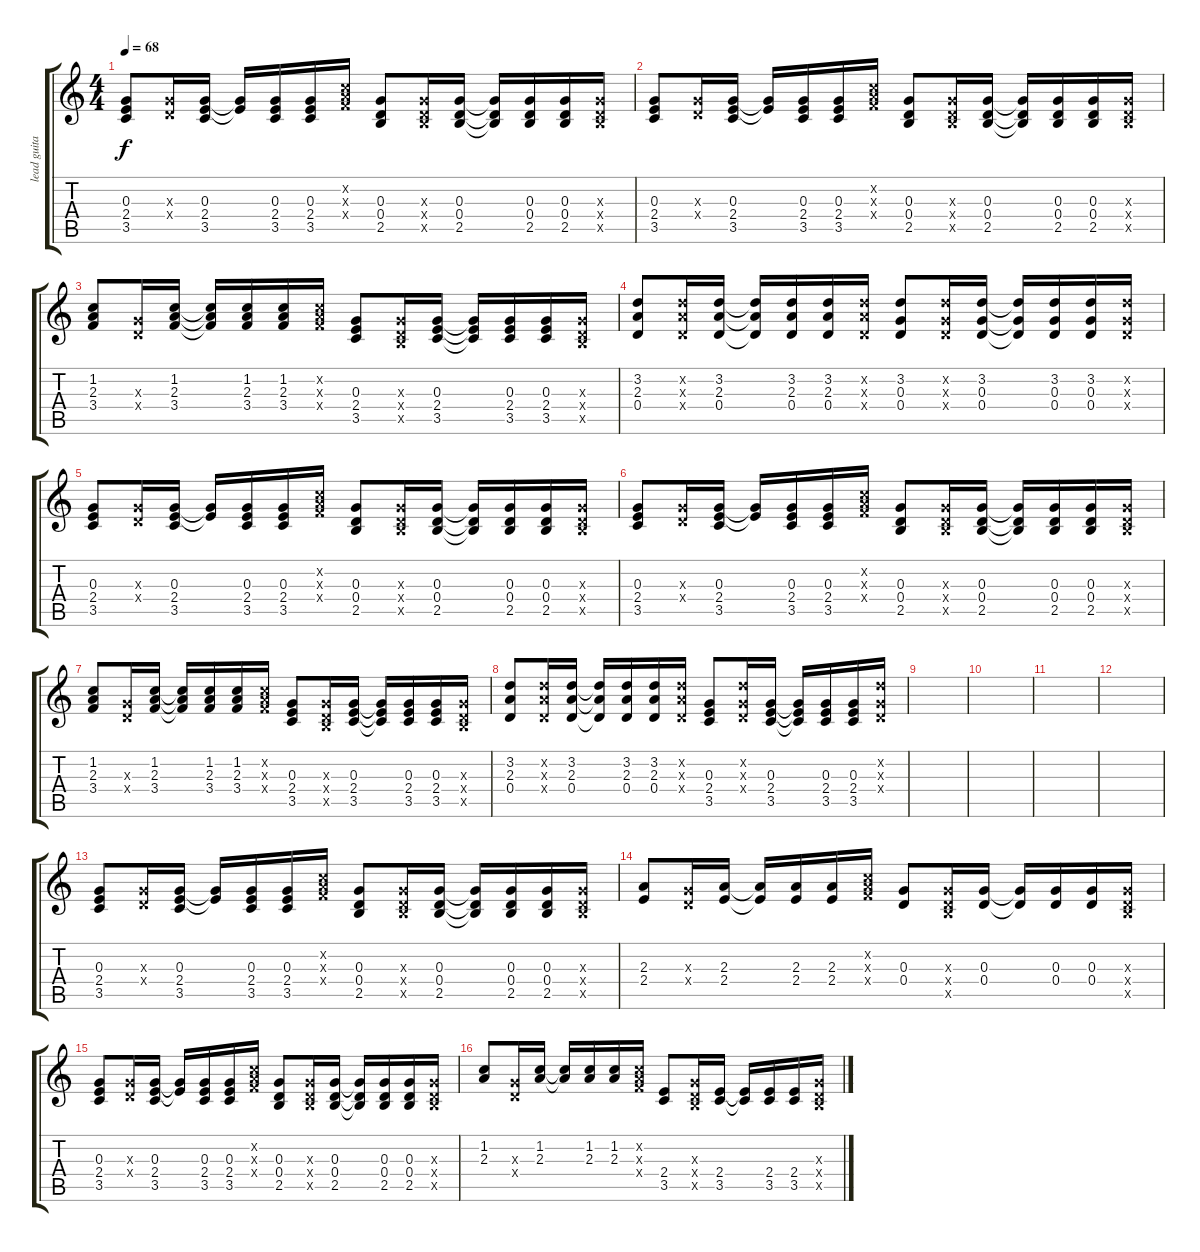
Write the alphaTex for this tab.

\track ("lead guitar" "lead guita") {instrument distortionguitar}
\staff {score tabs}
\tuning (E4 B3 G3 D3 A2 E2) {hide}
\ts (4 4)
\tempo 68
\clef g2
\ks c
(0.3 2.4 3.5).8{dy f} (0.3{x} 0.4{x}).16 (0.3 2.4 3.5).16 (0.3{t} 2.4{t}).16 (0.3 2.4 3.5).16 (0.3 2.4 3.5).16 (1.2{x} 2.3{x} 3.4{x}).16 (0.3 0.4 2.5).8 (0.3{x} 0.4{x} 2.5{x}).16 (0.3 0.4 2.5).16 (0.3{t} 0.4{t} 2.5{t}).16 (0.3 0.4 2.5).16 (0.3 0.4 2.5).16 (0.3{x} 0.4{x} 2.5{x}).16 |
(0.3 2.4 3.5).8 (0.3{x} 0.4{x}).16 (0.3 2.4 3.5).16 (0.3{t} 2.4{t}).16 (0.3 2.4 3.5).16 (0.3 2.4 3.5).16 (1.2{x} 2.3{x} 3.4{x}).16 (0.3 0.4 2.5).8 (0.3{x} 0.4{x} 2.5{x}).16 (0.3 0.4 2.5).16 (0.3{t} 0.4{t} 2.5{t}).16 (0.3 0.4 2.5).16 (0.3 0.4 2.5).16 (0.3{x} 0.4{x} 2.5{x}).16 |
(1.2 2.3 3.4).8 (0.3{x} 0.4{x}).16 (1.2 2.3 3.4).16 (1.2{t} 2.3{t} 3.4{t}).16 (1.2 2.3 3.4).16 (1.2 2.3 3.4).16 (1.2{x} 2.3{x} 3.4{x}).16 (0.3 2.4 3.5).8 (0.3{x} 0.4{x} 2.5{x}).16 (0.3 2.4 3.5).16 (0.3{t} 2.4{t} 3.5{t}).16 (0.3 2.4 3.5).16 (0.3 2.4 3.5).16 (0.3{x} 0.4{x} 2.5{x}).16 |
(3.2 2.3 0.4).8 (3.2{x} 2.3{x} 0.4{x}).16 (3.2 2.3 0.4).16 (3.2{t} 2.3{t} 0.4{t}).16 (3.2 2.3 0.4).16 (3.2 2.3 0.4).16 (3.2{x} 2.3{x} 0.4{x}).16 (3.2 0.3 0.4).8 (3.2{x} 0.3{x} 0.4{x}).16 (3.2 0.3 0.4).16 (3.2{t} 0.3{t} 0.4{t}).16 (3.2 0.3 0.4).16 (3.2 0.3 0.4).16 (3.2{x} 0.3{x} 0.4{x}).16 |
(0.3 2.4 3.5).8 (0.3{x} 0.4{x}).16 (0.3 2.4 3.5).16 (0.3{t} 2.4{t}).16 (0.3 2.4 3.5).16 (0.3 2.4 3.5).16 (1.2{x} 2.3{x} 3.4{x}).16 (0.3 0.4 2.5).8 (0.3{x} 0.4{x} 2.5{x}).16 (0.3 0.4 2.5).16 (0.3{t} 0.4{t} 2.5{t}).16 (0.3 0.4 2.5).16 (0.3 0.4 2.5).16 (0.3{x} 0.4{x} 2.5{x}).16 |
(0.3 2.4 3.5).8 (0.3{x} 0.4{x}).16 (0.3 2.4 3.5).16 (0.3{t} 2.4{t}).16 (0.3 2.4 3.5).16 (0.3 2.4 3.5).16 (1.2{x} 2.3{x} 3.4{x}).16 (0.3 0.4 2.5).8 (0.3{x} 0.4{x} 2.5{x}).16 (0.3 0.4 2.5).16 (0.3{t} 0.4{t} 2.5{t}).16 (0.3 0.4 2.5).16 (0.3 0.4 2.5).16 (0.3{x} 0.4{x} 2.5{x}).16 |
(1.2 2.3 3.4).8 (0.3{x} 0.4{x}).16 (1.2 2.3 3.4).16 (1.2{t} 2.3{t} 3.4{t}).16 (1.2 2.3 3.4).16 (1.2 2.3 3.4).16 (1.2{x} 2.3{x} 3.4{x}).16 (0.3 2.4 3.5).8 (0.3{x} 0.4{x} 2.5{x}).16 (0.3 2.4 3.5).16 (0.3{t} 2.4{t} 3.5{t}).16 (0.3 2.4 3.5).16 (0.3 2.4 3.5).16 (0.3{x} 0.4{x} 2.5{x}).16 |
(3.2 2.3 0.4).8 (3.2{x} 2.3{x} 0.4{x}).16 (3.2 2.3 0.4).16 (3.2{t} 2.3{t} 0.4{t}).16 (3.2 2.3 0.4).16 (3.2 2.3 0.4).16 (3.2{x} 2.3{x} 0.4{x}).16 (0.3 2.4 3.5).8 (3.2{x} 0.3{x} 0.4{x}).16 (0.3 2.4 3.5).16 (0.3{t} 2.4{t} 3.5{t}).16 (0.3 2.4 3.5).16 (0.3 2.4 3.5).16 (3.2{x} 0.3{x} 0.4{x}).16 |
|
|
|
|
(0.3 2.4 3.5).8 (0.3{x} 0.4{x}).16 (0.3 2.4 3.5).16 (0.3{t} 2.4{t}).16 (0.3 2.4 3.5).16 (0.3 2.4 3.5).16 (1.2{x} 2.3{x} 3.4{x}).16 (0.3 0.4 2.5).8 (0.3{x} 0.4{x} 2.5{x}).16 (0.3 0.4 2.5).16 (0.3{t} 0.4{t} 2.5{t}).16 (0.3 0.4 2.5).16 (0.3 0.4 2.5).16 (0.3{x} 0.4{x} 2.5{x}).16 |
(2.3 2.4).8 (0.3{x} 0.4{x}).16 (2.3 2.4).16 (2.3{t} 2.4{t}).16 (2.3 2.4).16 (2.3 2.4).16 (1.2{x} 2.3{x} 3.4{x}).16 (0.3 0.4).8 (0.3{x} 0.4{x} 2.5{x}).16 (0.3 0.4).16 (0.3{t} 0.4{t}).16 (0.3 0.4).16 (0.3 0.4).16 (0.3{x} 0.4{x} 2.5{x}).16 |
(0.3 2.4 3.5).8 (0.3{x} 0.4{x}).16 (0.3 2.4 3.5).16 (0.3{t} 2.4{t}).16 (0.3 2.4 3.5).16 (0.3 2.4 3.5).16 (1.2{x} 2.3{x} 3.4{x}).16 (0.3 0.4 2.5).8 (0.3{x} 0.4{x} 2.5{x}).16 (0.3 0.4 2.5).16 (0.3{t} 0.4{t} 2.5{t}).16 (0.3 0.4 2.5).16 (0.3 0.4 2.5).16 (0.3{x} 0.4{x} 2.5{x}).16 |
(1.2 2.3).8 (0.3{x} 0.4{x}).16 (1.2 2.3).16 (1.2{t} 2.3{t}).16 (1.2 2.3).16 (1.2 2.3).16 (1.2{x} 2.3{x} 3.4{x}).16 (2.4 3.5).8 (0.3{x} 0.4{x} 2.5{x}).16 (2.4 3.5).16 (2.4{t} 3.5{t}).16 (2.4 3.5).16 (2.4 3.5).16 (0.3{x} 0.4{x} 2.5{x}).16
